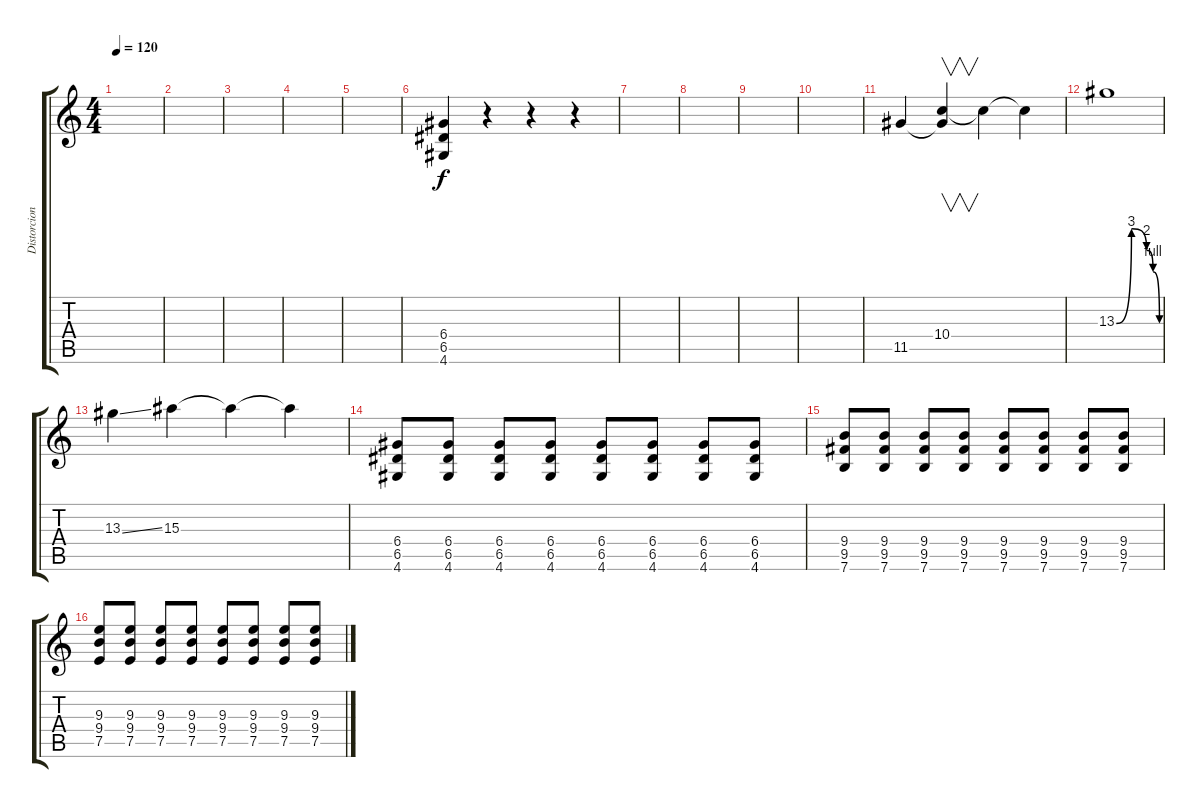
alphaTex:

\track ("Distorcion" "Distorcion") {instrument overdrivenguitar}
\staff {score tabs}
\tuning (E4 B3 G3 D3 A2 E2) {hide}
\ts (4 4)
\tempo 120
\clef g2
\ks c
|
|
|
|
|
(6.4 6.5 4.6).4 r.4 r.4 r.4 |
|
|
|
|
11.5.4 (10.4 11.5{t}).4{v} 10.4{t}.4 10.4{t}.4 |
13.3{be (custom 0 0 21 12 42 8 51 4 60 0)}.1 |
13.3{ss}.4 15.3.4 15.3{t}.4 15.3{t}.4 |
(6.4 6.5 4.6).8 (6.4 6.5 4.6).8 (6.4 6.5 4.6).8 (6.4 6.5 4.6).8 (6.4 6.5 4.6).8 (6.4 6.5 4.6).8 (6.4 6.5 4.6).8 (6.4 6.5 4.6).8 |
(9.4 9.5 7.6).8 (9.4 9.5 7.6).8 (9.4 9.5 7.6).8 (9.4 9.5 7.6).8 (9.4 9.5 7.6).8 (9.4 9.5 7.6).8 (9.4 9.5 7.6).8 (9.4 9.5 7.6).8 |
(9.3 9.4 7.5).8 (9.3 9.4 7.5).8 (9.3 9.4 7.5).8 (9.3 9.4 7.5).8 (9.3 9.4 7.5).8 (9.3 9.4 7.5).8 (9.3 9.4 7.5).8 (9.3 9.4 7.5).8
